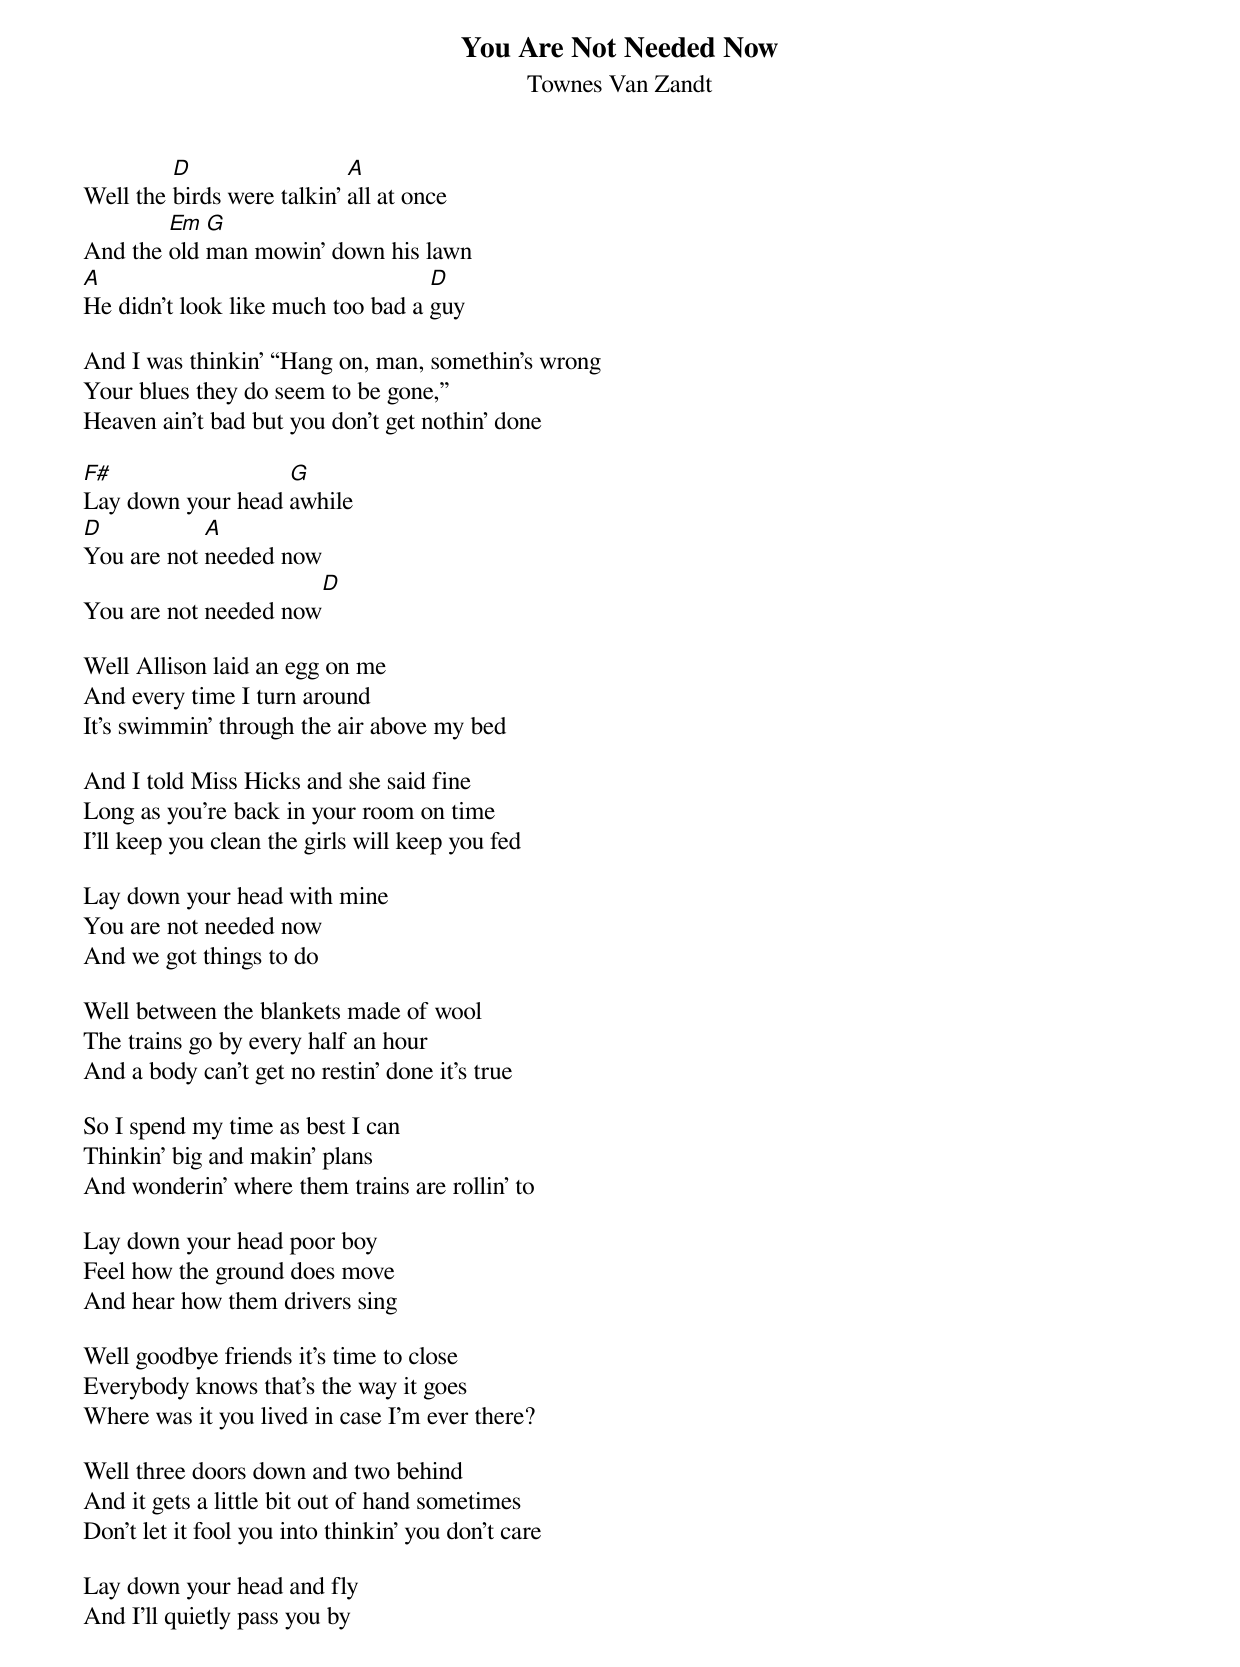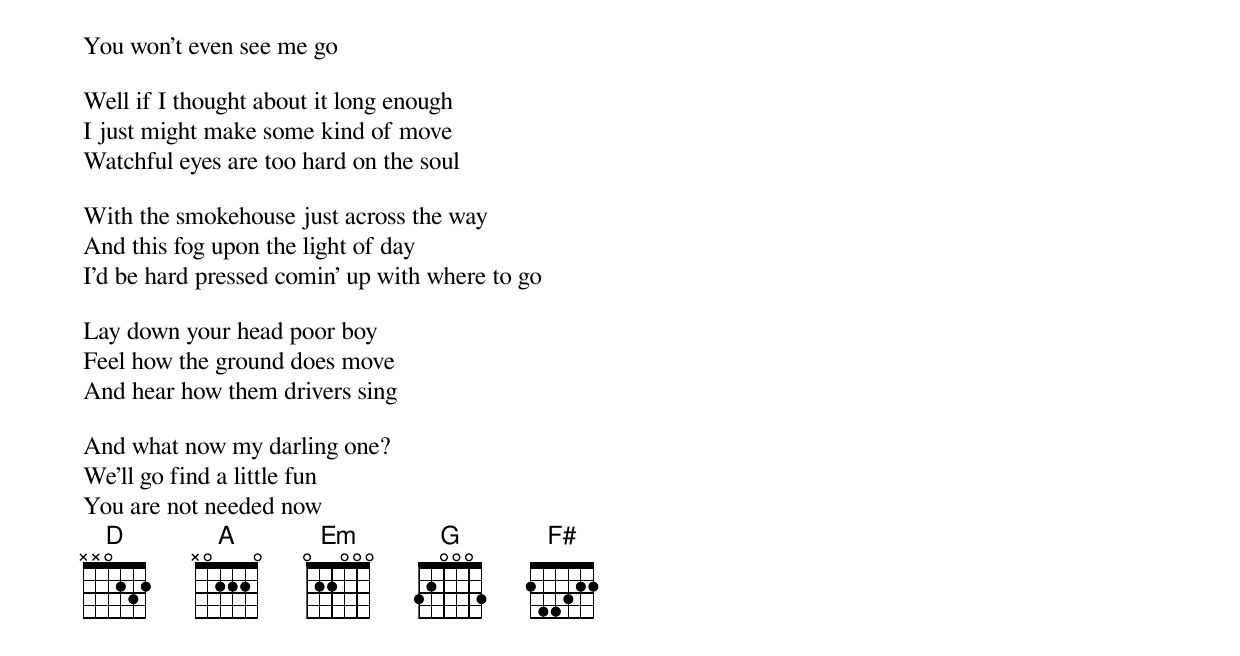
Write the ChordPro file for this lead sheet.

{title:You Are Not Needed Now}
{subtitle:Townes Van Zandt}


Well the [D]birds were talkin’ [A]all at once
And the [Em]old [G]man mowin’ down his lawn
[A]He didn’t look like much too bad a [D]guy

And I was thinkin’ “Hang on, man, somethin’s wrong
Your blues they do seem to be gone,”
Heaven ain’t bad but you don’t get nothin’ done

[F#]Lay down your head [G]awhile
[D]You are not [A]needed now
You are not needed now[D]

Well Allison laid an egg on me
And every time I turn around
It’s swimmin’ through the air above my bed

And I told Miss Hicks and she said fine
Long as you’re back in your room on time
I’ll keep you clean the girls will keep you fed

Lay down your head with mine
You are not needed now
And we got things to do

Well between the blankets made of wool
The trains go by every half an hour
And a body can’t get no restin’ done it’s true

So I spend my time as best I can
Thinkin’ big and makin’ plans
And wonderin’ where them trains are rollin’ to

Lay down your head poor boy
Feel how the ground does move
And hear how them drivers sing

Well goodbye friends it’s time to close
Everybody knows that’s the way it goes
Where was it you lived in case I’m ever there?

Well three doors down and two behind
And it gets a little bit out of hand sometimes
Don’t let it fool you into thinkin’ you don’t care

Lay down your head and fly
And I’ll quietly pass you by
You won’t even see me go

Well if I thought about it long enough
I just might make some kind of move
Watchful eyes are too hard on the soul

With the smokehouse just across the way
And this fog upon the light of day
I’d be hard pressed comin’ up with where to go

Lay down your head poor boy
Feel how the ground does move
And hear how them drivers sing

And what now my darling one?
We’ll go find a little fun
You are not needed now
